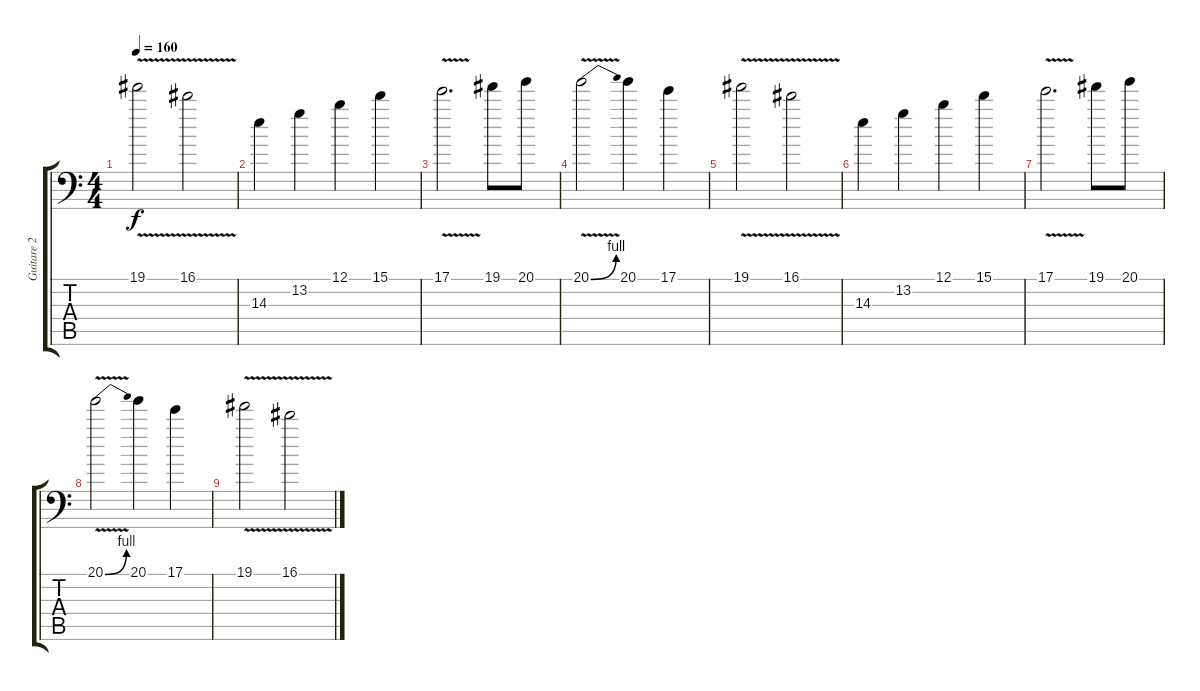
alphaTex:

\track ("Guitare 2" "Guitare 2") {instrument distortionguitar}
\staff {score tabs}
\tuning (B3 Gb3 D3 A2 E2 A1) {hide}
\ts (4 4)
\tempo 160
\clef f4
\ks c
19.1{v}.2{dy f} 16.1{v}.2 |
14.3.4 13.2.4 12.1.4 15.1.4 |
17.1{v}.2{d} 19.1.8 20.1.8 |
20.1{be (bend 0 0 60 4) v}.2 20.1.4 17.1.4 |
19.1{v}.2 16.1{v}.2 |
14.3.4 13.2.4 12.1.4 15.1.4 |
17.1{v}.2{d} 19.1.8 20.1.8 |
20.1{be (bend 0 0 60 4) v}.2 20.1.4 17.1.4 |
19.1{v}.2 16.1{v}.2
